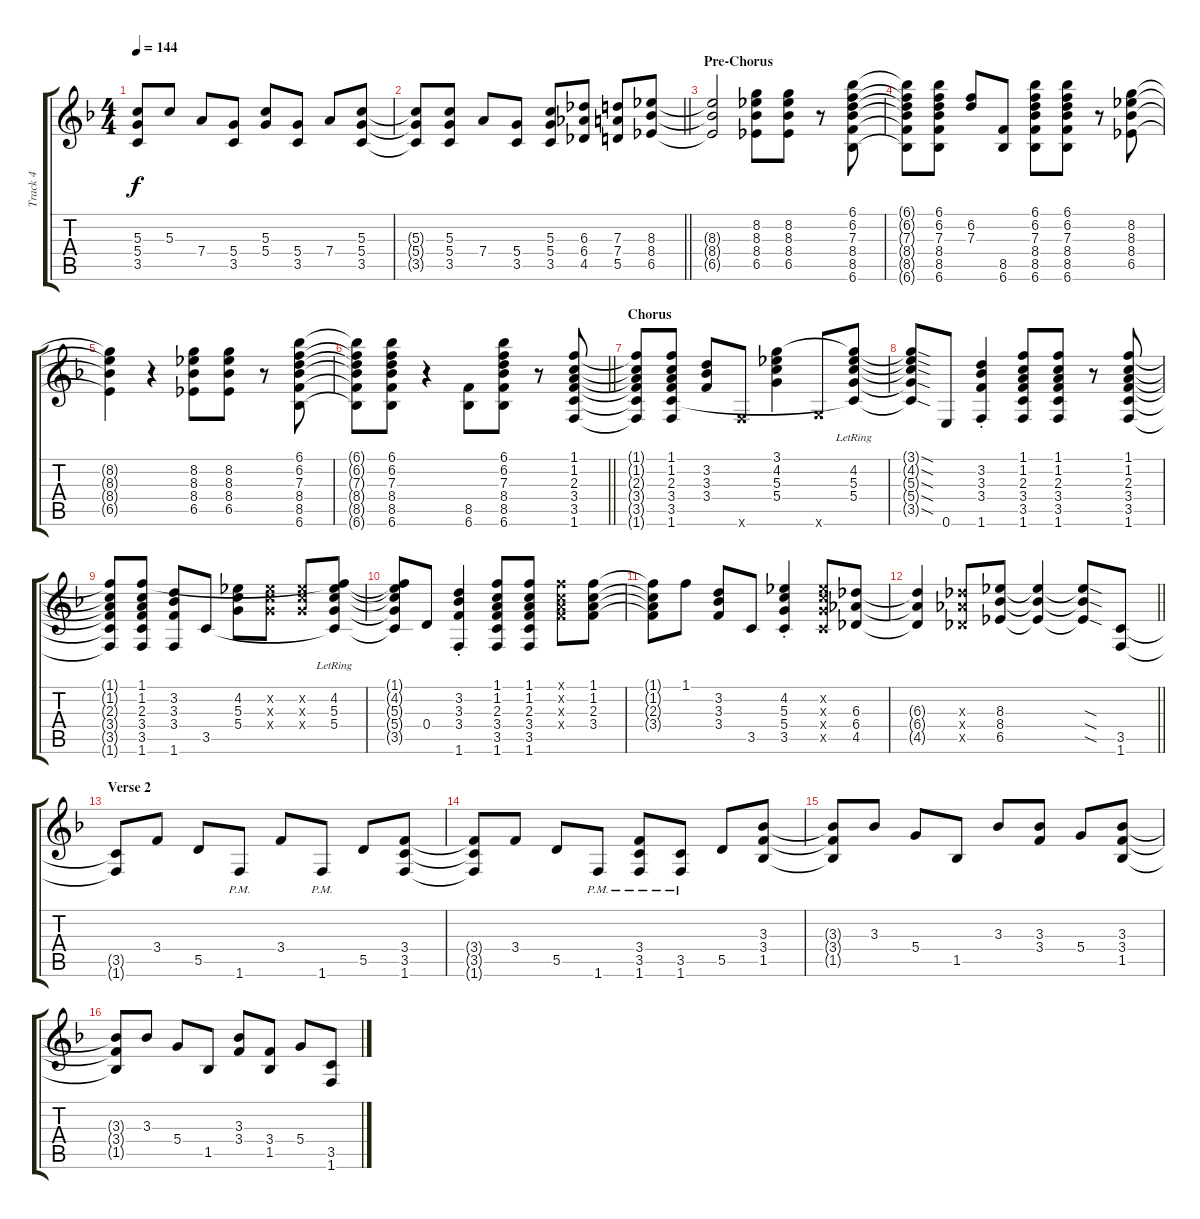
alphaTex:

\track ("Track 4" "Track 4") {instrument overdrivenguitar}
\staff {score tabs}
\tuning (E4 B3 G3 D3 A2 E2) {hide}
\ts (4 4)
\tempo 144
\clef g2
\ks f
(5.3{t} 5.4{t} 3.5{t}).8{dy f} 5.3.8 7.4.8 (5.4 3.5).8 (5.3 5.4).8 (5.4 3.5).8 7.4.8 (5.3 5.4 3.5).8 |
\barLineRight lightlight
(5.3{t} 5.4{t} 3.5{t}).8 (5.3 5.4 3.5).8 7.4.8 (5.4 3.5).8 (5.3 5.4 3.5).8 (6.3 6.4 4.5).8 (7.3 7.4 5.5).8 (8.3 8.4 6.5).8 |
\section ("" "Pre-Chorus")
(8.3{t} 8.4{t} 6.5{t}).2 (8.2 8.3 8.4 6.5).8 (8.2 8.3 8.4 6.5).8 r.8 (6.1 6.2 7.3 8.4 8.5 6.6).8 |
(6.1{t} 6.2{t} 7.3{t} 8.4{t} 8.5{t} 6.6{t}).8 (6.1 6.2 7.3 8.4 8.5 6.6).8 (6.2 7.3).8 (8.5 6.6).8 (6.1 6.2 7.3 8.4 8.5 6.6).8 (6.1 6.2 7.3 8.4 8.5 6.6).8 r.8 (8.2 8.3 8.4 6.5).8 |
(8.2{t} 8.3{t} 8.4{t} 6.5{t}).4 r.4 (8.2 8.3 8.4 6.5).8 (8.2 8.3 8.4 6.5).8 r.8 (6.1 6.2 7.3 8.4 8.5 6.6).8 |
\barLineRight lightlight
(6.1{t} 6.2{t} 7.3{t} 8.4{t} 8.5{t} 6.6{t}).8 (6.1 6.2 7.3 8.4 8.5 6.6).8 r.4 (8.5 6.6).8 (6.1 6.2 7.3 8.4 8.5 6.6).8 r.8 (1.1 1.2 2.3 3.4 3.5 1.6).8 |
\section ("" "Chorus")
(1.1{t} 1.2{t} 2.3{t} 3.4{t} 3.5{t} 1.6{t}).8 (1.1 1.2 2.3 3.4 3.5 1.6).8 (3.2 3.3 3.4).8 1.6{x}.8 (3.1 4.2 5.3 5.4).4 3.6{x}.8 (3.1{t} 4.2{lr} 5.3{lr} 5.4{lr} 3.5{t}).8 |
(3.1{sod t} 4.2{sod t} 5.3{sod t} 5.4{sod t} 3.5{sod t}).8 0.6.8 (3.2{st} 3.3{st} 3.4{st} 1.6{st}).4 (1.1 1.2 2.3 3.4 3.5 1.6).8 (1.1 1.2 2.3 3.4 3.5 1.6).8 r.8 (1.1 1.2 2.3 3.4 3.5 1.6).8 |
(1.1{t} 1.2{t} 2.3{t} 3.4{t} 3.5{t} 1.6{t}).8 (1.1 1.2 2.3 3.4 3.5 1.6).8 (3.2 3.3 3.4 1.6).8 3.5.8 (4.2 5.3 5.4).8 (4.2{x} 5.3{x} 5.4{x}).8 (4.2{x} 5.3{x} 5.4{x}).8 (1.1{t} 4.2{lr} 5.3{lr} 5.4{lr} 3.5{t}).8 |
(1.1{t} 4.2{t} 5.3{t} 5.4{t} 3.5{t}).8 0.4.8 (3.2{st} 3.3{st} 3.4{st} 1.6{st}).4 (1.1 1.2 2.3 3.4 3.5 1.6).8 (1.1 1.2 2.3 3.4 3.5 1.6).8 (1.1{x} 1.2{x} 2.3{x} 3.4{x}).8 (1.1 1.2 2.3 3.4).8 |
(1.1{t} 1.2{t} 2.3{t} 3.4{t}).8 1.1.8 (3.2 3.3 3.4).8 3.5.8 (4.2{st} 5.3{st} 5.4{st} 3.5{st}).4 (4.2{x} 5.3{x} 5.4{x} 3.5{x}).8 (6.3 6.4 4.5).8 |
\barLineRight lightlight
(6.3{t} 6.4{t} 4.5{t}).4 (6.3{x} 6.4{x} 4.5{x}).8 (8.3 8.4 6.5).8 (8.3{t} 8.4{t} 6.5{t}).4 (8.3{sod t} 8.4{sod t} 6.5{sod t}).8 (3.5 1.6).8 |
\section ("" "Verse 2")
(3.5{t} 1.6{t}).8 3.4.8 5.5.8 1.6{pm}.8 3.4.8 1.6{pm}.8 5.5.8 (3.4 3.5 1.6).8 |
(3.4{t} 3.5{t} 1.6{t}).8 3.4.8 5.5.8 1.6{pm}.8 (3.4{pm} 3.5{pm} 1.6{pm}).8 (3.5{pm} 1.6{pm}).8 5.5.8 (3.3 3.4 1.5).8 |
(3.3{t} 3.4{t} 1.5{t}).8 3.3.8 5.4.8 1.5.8 3.3.8 (3.3 3.4).8 5.4.8 (3.3 3.4 1.5).8 |
(3.3{t} 3.4{t} 1.5{t}).8 3.3.8 5.4.8 1.5.8 (3.3 3.4).8 (3.4 1.5).8 5.4.8 (3.5 1.6).8
